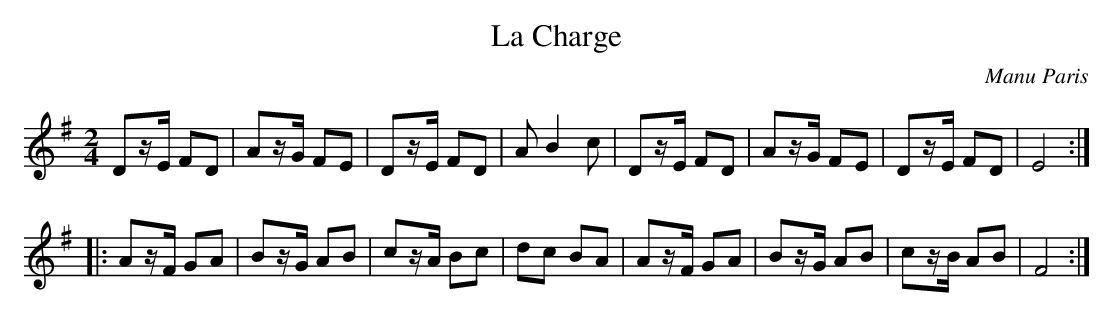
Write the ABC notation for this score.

X:1
T:La Charge
C:Manu Paris
M:2/4
L:1/8
K:G
Dz/E/ FD | Az/G/ FE | Dz/E/ FD | AB2c | Dz/E/ FD | Az/G/ FE | Dz/E/ FD | E4 ::
Az/F/ GA | Bz/G/ AB | cz/A/ Bc | dc BA | Az/F/ GA | Bz/G/ AB | cz/B/ AB | F4 :|
